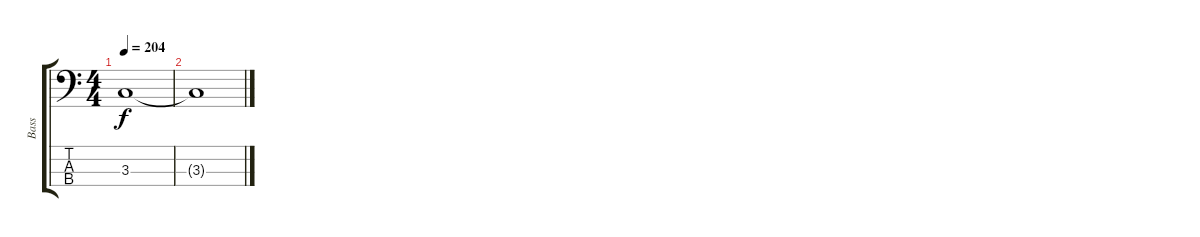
\track ("Bass" "Bass") {instrument electricbasspick}
\staff {score tabs}
\tuning (G2 D2 A1 E1) {hide}
\ts (4 4)
\tempo 204
\clef f4
\ks c
3.3{t}.1{dy f} |
3.3{t}.1
